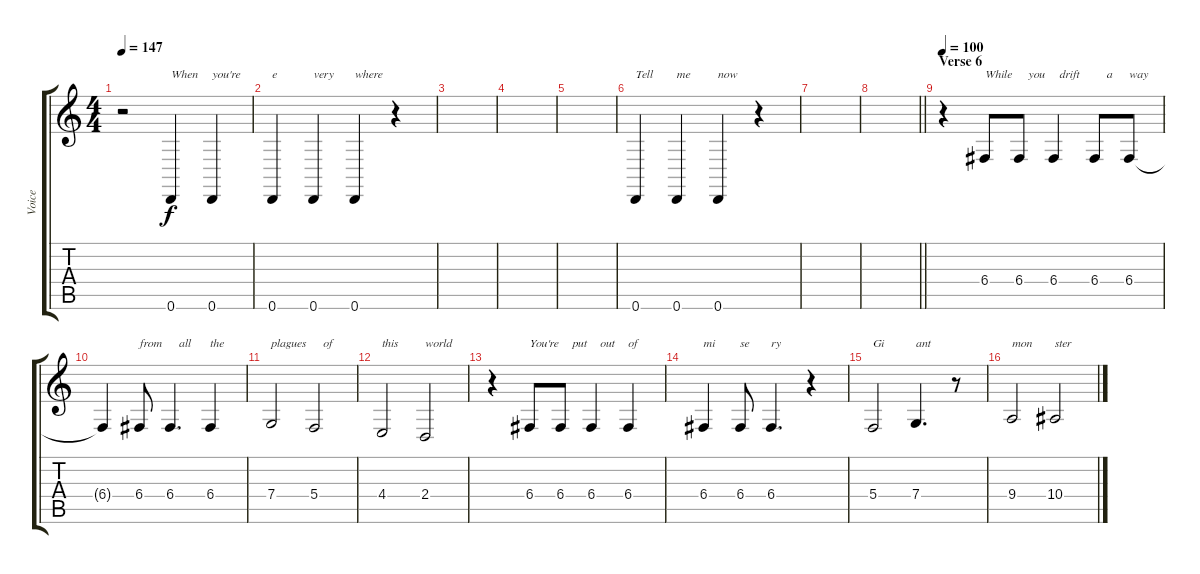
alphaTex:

\track ("Voice" "Voice") {instrument lead1square}
\staff {score tabs}
\tuning (D4 A3 F3 C3 G2 D2) {hide}
\ts (4 4)
\tempo 147
\clef g2
\ks c
r.2{dy f} 0.6.4{txt "When"} 0.6.4{txt "you're"} |
0.6.4{txt "e"} 0.6.4{txt "very"} 0.6.4{txt "where"} r.4 |
|
|
|
0.6.4{txt "Tell"} 0.6.4{txt "me"} 0.6.4{txt "now"} r.4 |
|
\barLineRight lightlight
|
\section ("" "Verse 6")
\tempo 100
r.4{volume 13} 6.4.8{txt "While"} 6.4.8{txt "   you"} 6.4.4{txt "  drift"} 6.4.8{txt "    a"} 6.4.8{txt "way"} |
6.4{t}.4 6.4.8{txt "from"} 6.4.4{d txt "   all"} 6.4.4{txt "the"} |
7.4.2{txt "plagues"} 5.4.2{txt "   of "} |
4.4.2{txt "this"} 2.4.2{txt "world"} |
r.4 6.4.8{txt "You're"} 6.4.8{txt "    put"} 6.4.4{txt "   out"} 6.4.4{txt "of"} |
6.4.4{txt "mi"} 6.4.8{txt "se"} 6.4.4{d txt "ry"} r.4 |
5.4.2{txt "Gi"} 7.4.4{d txt "ant"} r.8 |
9.4.2{txt "mon"} 10.4.2{txt "ster"}
